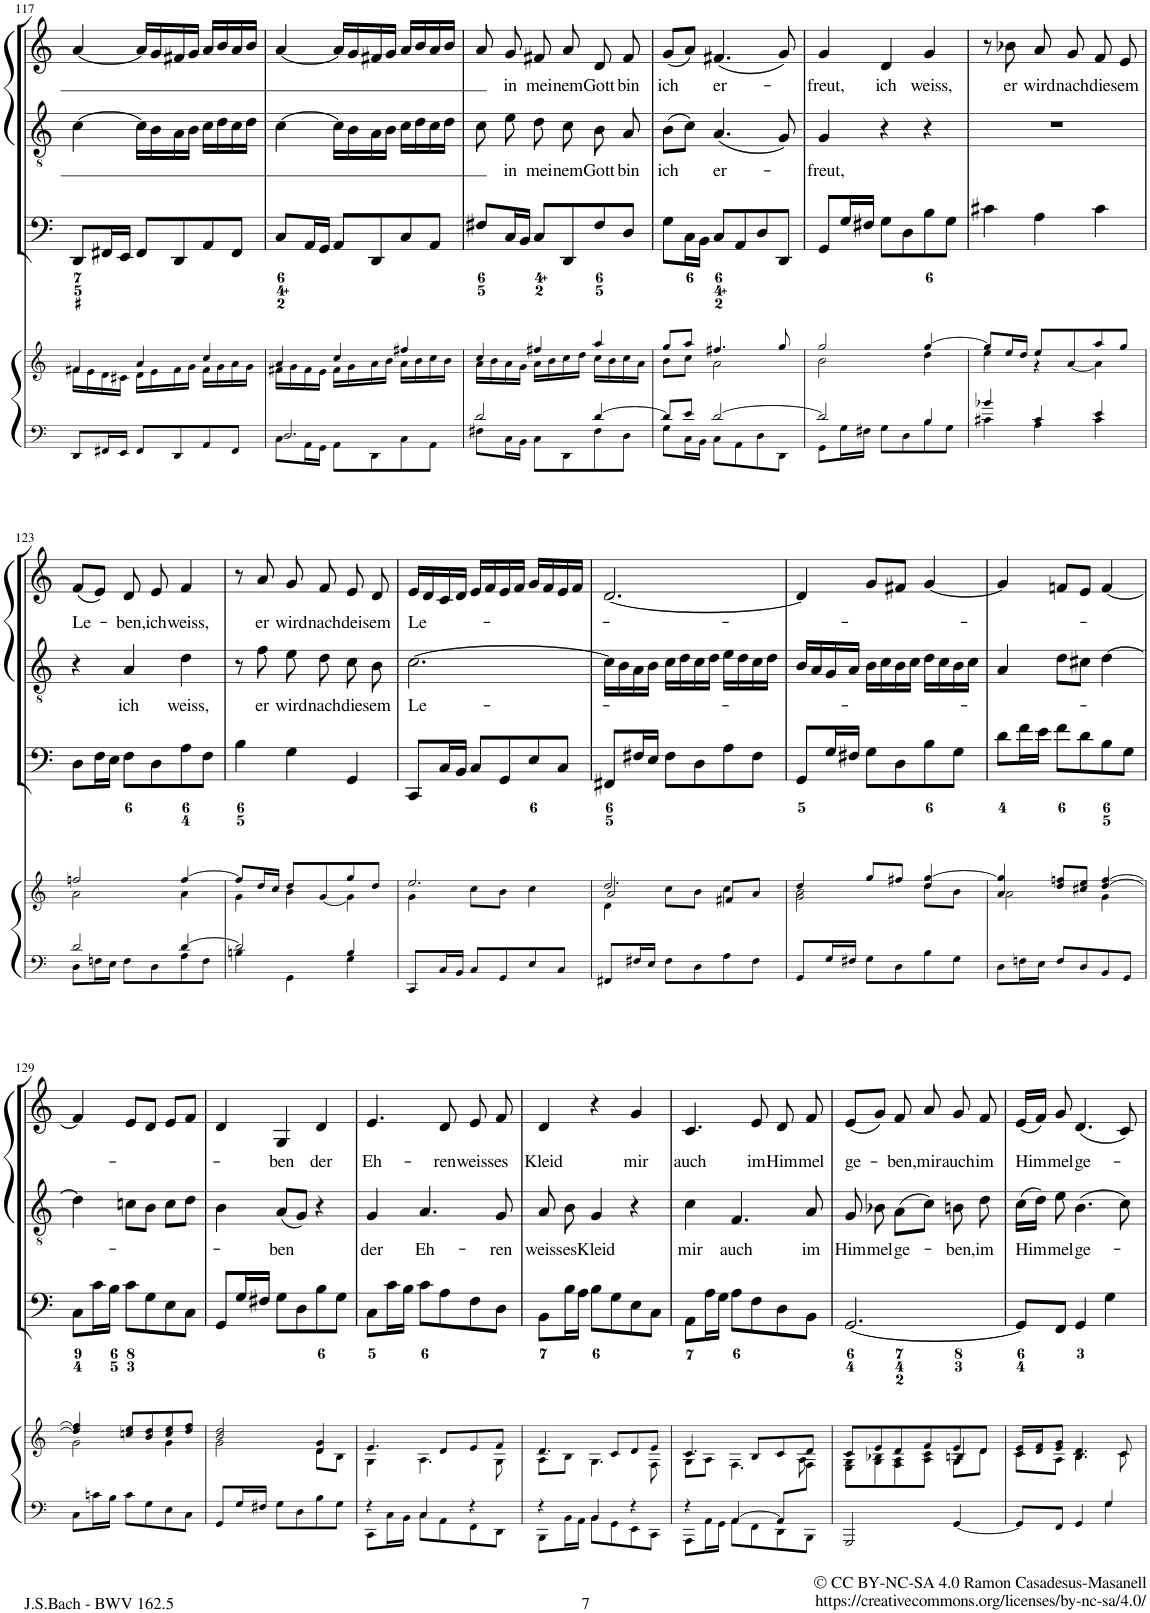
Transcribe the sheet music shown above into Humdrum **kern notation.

**kern	**kern	**kern	**kern	**text	**kern	**text
*part4	*part4	*part3	*part2	*part2	*part1	*part1
*staff5	*staff4	*staff3	*staff2	*staff2	*staff1	*staff1
*I"Piano reduction	*	*I"Continuo	*I"Tenore	*	*I"Alto	*
*I'Pno	*	*	*	*	*	*
!!LO:PB:g=z
*clefF4	*clefG2	*clefF4	*clefGv2	*	*clefG2	*
*k[]	*k[]	*k[]	*k[]	*	*k[]	*
*M3/4	*M3/4	*M3/4	*M3/4	*	*M3/4	*
=117	=117	=117	=117	=117	=117	=117
*	*^	*	*	*	*	*
8DD/L	4f#X/	16f#\LL	8DD/L	[4c\	.	[4a/	.
.	.	16e\	.	.	.	.	.
16FF#X/L	.	16d\	16FF#X/L	.	.	.	.
16EE/JJ	.	16c#X\JJ	16EE/JJ	.	.	.	.
8FF#/L	4a/	16d\LL	8FF#/L	16c\LL]	.	16a/LL]	.
.	.	16e\	.	16B\	.	16g/	.
8DD/	.	16f#\	8DD/	16A\	.	16f#X/	.
.	.	16g\JJ	.	16B\JJ	.	16g/JJ	.
8AA/	4cc/	16f#\LL	8AA/	16c\LL	.	16a/LL	.
.	.	16g\	.	16d\	.	16b/	.
8FF#/J	.	16a\	8FF#/J	16c\	.	16a/	.
.	.	16g\JJ	.	16d\JJ	.	16b/JJ	.
=118	=118	=118	=118	=118	=118	=118	=118
*^	*	*	*	*	*	*	*
2.D/	8C\L	4a/	16f#X\LL	8C/L	[4c\	.	[4a/	.
.	.	.	16g\	.	.	.	.	.
.	16AA\L	.	16f#\	16AA/L	.	.	.	.
.	16GG\JJ	.	16e\JJ	16GG/JJ	.	.	.	.
.	8AA\L	4cc/	16f#\LL	8AA/L	16c\LL]	.	16a/LL]	.
.	.	.	16g\	.	16B\	.	16g/	.
.	8DD\	.	16a\	8DD/	16A\	.	16f#X/	.
.	.	.	16b\JJ	.	16B\JJ	.	16g/JJ	.
.	8C\	4ff#X/	16a\LL	8C/	16c\LL	.	16a/LL	.
.	.	.	16b\	.	16d\	.	16b/	.
.	8AA\J	.	16cc\	8AA/J	16c\	.	16a/	.
.	.	.	16b\JJ	.	16d\JJ	.	16b/JJ	.
=119	=119	=119	=119	=119	=119	=119	=119	=119
2d/	8F#X\L	4cc/	16a\LL	8F#X/L	8c\	.	8a/	.
.	.	.	16b\	.	.	.	.	.
!	!	!	!	!	!	!LO:LY:b	!	!LO:LY:b
.	16C\L	.	16a\	16C/L	8e\	in	8g/	in
.	16BB\JJ	.	16g\JJ	16BB/JJ	.	.	.	.
!	!	!	!	!	!	!LO:LY:b	!	!LO:LY:b
.	8C\L	4ff#X/	16a\LL	8C/L	8d\	mei-	8f#X/	mei-
.	.	.	16b\	.	.	.	.	.
!	!	!	!	!	!	!LO:LY:b	!	!LO:LY:b
.	8DD\	.	16cc\	8DD/	8c\	-nem	8a/	-nem
.	.	.	16dd\JJ	.	.	.	.	.
!	!	!	!	!	!	!LO:LY:b	!	!LO:LY:b
[4d/	8F#\	4aa/	16cc\LL	8F#/	8B\	Gott	8d/	Gott
.	.	.	16b\	.	.	.	.	.
!	!	!	!	!	!	!LO:LY:b	!	!LO:LY:b
.	8D\J	.	16cc\	8D/J	8A/	bin	8f#/	bin
.	.	.	16a\JJ	.	.	.	.	.
=120	=120	=120	=120	=120	=120	=120	=120	=120
!	!	!	!	!	!	!LO:LY:b	!	!LO:LY:b
8d/L]	8G\L	8gg/L	8b\L	8G\L	(8B\L	ich	(8g/L	ich
8e/J	16C\L	8aa/J	8cc\J	16C\L	8c\J)	.	8a/J)	.
.	16BB\JJ	.	.	16BB\JJ	.	.	.	.
!	!	!	!	!	!	!LO:LY:b	!	!LO:LY:b
[2d/	8C\L	4.ff#X/	2a\	8C/L	(4.A/	er-	(4.f#X/	er-
.	8AA\	.	.	8AA/	.	.	.	.
.	8D\	.	.	8D/	.	.	.	.
.	8DD\J	8gg/	.	8DD/J	8G/)	.	8g/)	.
=121	=121	=121	=121	=121	=121	=121	=121	=121
!	!	!	!	!	!	!LO:LY:b	!	!LO:LY:b
2d/]	8GG\L	2gg/	2b\	8GG/L	4G/	-freut,	4g/	-freut,
.	16G\L	.	.	16G/L	.	.	.	.
.	16F#X\JJ	.	.	16F#X/JJ	.	.	.	.
!	!	!	!	!	!	!	!	!LO:LY:b
.	8G\L	.	.	8G\L	4r	.	4d/	ich
.	8D\	.	.	8D\	.	.	.	.
!	!	!	!	!	!	!	!	!LO:LY:b
4B/	8B\	[4gg/	4dd\	8B\	4r	.	4g/	weiss,
.	8G\J	.	.	8G\J	.	.	.	.
=122	=122	=122	=122	=122	=122	=122	=122	=122
4b-X/	4c#X\	8gg/L]	4ee\	4c#X\	2.r	.	8r	.
!	!	!	!	!	!	!	!	!LO:LY:b
.	.	16ee/L	.	.	.	.	8b-X\	er
.	.	16dd/JJ	.	.	.	.	.	.
!	!	!	!	!	!	!	!	!LO:LY:b
4c#/	4A\	8ee/L	4r	4A\	.	.	8a/	wird
!	!	!	!	!	!	!	!	!LO:LY:b
.	.	[<8a/	.	.	.	.	8g/	nach
!	!	!	!	!	!	!	!	!LO:LY:b
4e/	4c#\	8aa/	4a\]	4c#\	.	.	8f/	die-
!	!	!	!	!	!	!	!	!LO:LY:b
.	.	8gg/J	.	.	.	.	8e/	-sem
!!LO:LB:g=z
=123	=123	=123	=123	=123	=123	=123	=123	=123
!	!	!	!	!	!	!	!	!LO:LY:b
2d/	8D\L	2ffn/	2a\	8D\L	4r	.	(8f/L	Le-
.	16Fn\L	.	.	16F\L	.	.	8e/J)	.
.	16E\JJ	.	.	16E\JJ	.	.	.	.
!	!	!	!	!	!	!LO:LY:b	!	!LO:LY:b
.	8F\L	.	.	8F\L	4A/	ich	8d/	-ben,
!	!	!	!	!	!	!	!	!LO:LY:b
.	8D\	.	.	8D\	.	.	8e/	ich
!	!	!	!	!	!	!LO:LY:b	!	!LO:LY:b
[4d/	8A\	[4ff/	4a\	8A\	4d\	weiss,	4f/	weiss,
.	8F\J	.	.	8F\J	.	.	.	.
=124	=124	=124	=124	=124	=124	=124	=124	=124
2d/]	4Bn\	8ff/L]	4g\	4B\	8r	.	8r	.
!	!	!	!	!	!	!LO:LY:b	!	!LO:LY:b
.	.	16dd/L	.	.	8f\	er	8a/	er
.	.	16cc/JJ	.	.	.	.	.	.
!	!	!	!	!	!	!LO:LY:b	!	!LO:LY:b
.	4GG\	8dd/L	4b\	4G\	8e\	wird	8g/	wird
!	!	!	!	!	!	!LO:LY:b	!	!LO:LY:b
.	.	[<8g/	.	.	8d\	nach	8f/	nach
!	!	!	!	!	!	!LO:LY:b	!	!LO:LY:b
4B/	4G\	8gg/	4g\]	4GG/	8c\	die-	8e/	dei-
!	!	!	!	!	!	!LO:LY:b	!	!LO:LY:b
.	.	8dd/J	.	.	8B\	-sem	8d/	-sem
*v	*v	*	*	*	*	*	*	*
=125	=125	=125	=125	=125	=125	=125	=125
!	!	!	!	!	!LO:LY:b	!	!LO:LY:b
8CC/L	2.ee/	4g\	8CC/L	[2.c\	Le-	16e/LL	Le-
.	.	.	.	.	.	16d/	.
16C/L	.	.	16C/L	.	.	16c/	.
16BB/JJ	.	.	16BB/JJ	.	.	16d/JJ	.
8C/L	.	8cc\L	8C/L	.	.	16e/LL	.
.	.	.	.	.	.	16f/	.
8GG/	.	8b\J	8GG/	.	.	16e/	.
.	.	.	.	.	.	16f/JJ	.
8E/	.	4cc\	8E/	.	.	16g/LL	.
.	.	.	.	.	.	16f/	.
8C/J	.	.	8C/J	.	.	16e/	.
.	.	.	.	.	.	16f/JJ	.
=126	=126	=126	=126	=126	=126	=126	=126
*	*	*^	*	*	*	*	*
8FF#X/L	2.dd/	4d\	2a/	8FF#X/L	16c\LL]	.	[2.d/	.
.	.	.	.	.	16B\	.	.	.
16F#X/L	.	.	.	16F#X/L	16A\	.	.	.
16E/JJ	.	.	.	16E/JJ	16B\JJ	.	.	.
8F#\L	.	8cc\L	.	8F#\L	16c\LL	.	.	.
.	.	.	.	.	16d\	.	.	.
8D\	.	8b\J	.	8D\	16c\	.	.	.
.	.	.	.	.	16d\JJ	.	.	.
8A\	.	4cc\	8f#X/L	8A\	16e\LL	.	.	.
.	.	.	.	.	16d\	.	.	.
8F#\J	.	.	8a/J	8F#\J	16c\	.	.	.
.	.	.	.	.	16d\JJ	.	.	.
*	*	*v	*v	*	*	*	*	*
=127	=127	=127	=127	=127	=127	=127	=127
8GG/L	4dd/	2g\ 2b\	8GG/L	16B/LL	.	4d/]	.
.	.	.	.	16A/	.	.	.
16G/L	.	.	16G/L	16G/	.	.	.
16F#X/JJ	.	.	16F#X/JJ	16A/JJ	.	.	.
8G\L	8gg/L	.	8G\L	16B\LL	.	8g/L	.
.	.	.	.	16c\	.	.	.
8D\	8ff#X/J	.	8D\	16B\	.	8f#X/J	.
.	.	.	.	16c\JJ	.	.	.
8B\	4dd/ [4gg/	8dd\L	8B\	16d\LL	.	[4g/	.
.	.	.	.	16c\	.	.	.
8G\J	.	8b\J	8G\J	16B\	.	.	.
.	.	.	.	16c\JJ	.	.	.
=128	=128	=128	=128	=128	=128	=128	=128
8D\L	4a/ 4gg/]	2a\	8d\L	4A/	.	4g/]	.
16Fn\L	.	.	16f\L	.	.	.	.
16E\JJ	.	.	16e\JJ	.	.	.	.
8F/L	8dd/ 8ffn/L	.	8f\L	8d\L	.	8fn/L	.
8D/	8cc#X/ 8ee/J	.	8d\	8c#X\J	.	8e/J	.
8BB/	[4dd/ [4ff/	4g\	8B\	[4d\	.	[4f/	.
8GG/J	.	.	8G\J	.	.	.	.
!!LO:LB:g=z
=129	=129	=129	=129	=129	=129	=129	=129
8C\L	4dd/] 4ff/]	2g\	8C\L	4d\]	.	4f/]	.
16cn\L	.	.	16c\L	.	.	.	.
16B\JJ	.	.	16B\JJ	.	.	.	.
8c\L	8ccn/ 8ee/L	.	8c\L	8cn\L	.	8e/L	.
8G\	8b/ 8dd/	.	8G\	8B\J	.	8d/J	.
8E\	8cc/ 8ee/	4g\	8E\	8c\L	.	8e/L	.
8C\J	8dd/ 8ff/J	.	8C\J	8d\J	.	8f/J	.
=130	=130	=130	=130	=130	=130	=130	=130
8GG/L	2b/ 2dd/	2g\	8GG/L	4B\	.	4d/	.
16G/L	.	.	16G/L	.	.	.	.
16F#X/JJ	.	.	16F#X/JJ	.	.	.	.
!	!	!	!	!	!LO:LY:b	!	!LO:LY:b
8G\L	.	.	8G\L	(8A/L	-ben	4G/	-ben
8D\	.	.	8D\	8G/J)	.	.	.
!	!	!	!	!	!	!	!LO:LY:b
8B\	4d/ 4g/	8d\L	8B\	4r	.	4d/	der
8G\J	.	8B\J	8G\J	.	.	.	.
=131	=131	=131	=131	=131	=131	=131	=131
*^	*	*	*	*	*	*	*
!	!	!	!	!	!	!LO:LY:b	!	!LO:LY:b
4r	8CC\L	4.e/	4G\	8C\L	4G/	der	4.e/	Eh-
.	16C\L	.	.	16c\L	.	.	.	.
.	16BB\JJ	.	.	16B\JJ	.	.	.	.
!	!	!	!	!	!	!LO:LY:b	!	!
4C/	8C\L	.	4.A\	8c\L	4.A/	Eh-	.	.
!	!	!	!	!	!	!	!	!LO:LY:b
.	8AA\	8d/L	.	8A\	.	.	8d/	-ren
!	!	!	!	!	!	!	!	!LO:LY:b
4r	8FF\	8e/	.	8F\	.	.	8e/	weiss-
!	!	!	!	!	!	!LO:LY:b	!	!LO:LY:b
.	8DD\J	8f/J	8G\	8D\J	8G/	-ren	8f/	-es
=132	=132	=132	=132	=132	=132	=132	=132	=132
!	!	!	!	!	!	!LO:LY:b	!	!LO:LY:b
4r	8BBB\L	4.d/	8A\L	8BB\L	8A/	weiss-	4d/	Kleid
!	!	!	!	!	!	!LO:LY:b	!	!
.	16BB\L	.	8B\J	16B\L	8B\	-es	.	.
.	16AA\JJ	.	.	16A\JJ	.	.	.	.
!	!	!	!	!	!	!LO:LY:b	!	!
4BB/	8BB\L	.	4.G\	8B\L	4G/	Kleid	4r	.
.	8GG\	8c/L	.	8G\	.	.	.	.
!	!	!	!	!	!	!	!	!LO:LY:b
4r	8EE\	8d/	.	8E\	4r	.	4g/	mir
.	8CC\J	8e/J	8F\	8C\J	.	.	.	.
=133	=133	=133	=133	=133	=133	=133	=133	=133
*	*	*	*^	*	*	*	*	*
!	!	!	!	!	!	!	!LO:LY:b	!	!LO:LY:b
4r	8AAA\L	4.c/	8G\L	8ryy	8AA\L	4c\	mir	4.c/	auch
*	*	*	*v	*v	*	*	*	*	*
.	16AA\L	.	8A\J	16A\L	.	.	.	.
.	16GG\JJ	.	.	16G\JJ	.	.	.	.
!	!	!	!	!	!	!LO:LY:b	!	!
[4AA/	8AA\L	.	4.F\	8A\L	4.F/	auch	.	.
!	!	!	!	!	!	!	!	!LO:LY:b
.	8FF\	8B/L	.	8F\	.	.	8e/	im
!	!	!	!	!	!	!	!	!LO:LY:b
8AA/L]	8DD\	8c/	.	8D\	.	.	8d/	Him-
*	*	*	*^	*	*	*	*	*
!	!	!	!	!	!	!	!LO:LY:b	!	!LO:LY:b
8ryy	8BBB\J	8d/J	8A\	8F\J	8BB\J	8A/	im	8f/	-mel
=134	=134	=134	=134	=134	=134	=134	=134	=134	=134
!	!	!	!	!	!	!	!LO:LY:b	!	!LO:LY:b
*v	*v	*	*	*	*	*	*	*	*
2GGG/	8c/L	8E\ 8G\L	2ryy	[2.GG/	8G/	Him-	(8e/L	ge-
!	!	!	!	!	!	!LO:LY:b	!	!
.	8e/	8G\ 8B-X\	.	.	8B-X\	-mel	8g/J)	.
!	!	!	!	!	!	!LO:LY:b	!	!LO:LY:b
.	8d/	8F\ 8A\	.	.	(8A\L	ge-	8f/	-ben,
!	!	!	!	!	!	!	!	!LO:LY:b
.	8f/	8A\ 8c\J	.	.	8c\J)	.	8a/	mir
!	!	!	!	!	!	!LO:LY:b	!	!LO:LY:b
[<4GG/	8e/	8G\L	4Bn/	.	8Bn\	-ben,	8g/	auch
!	!	!	!	!	!	!LO:LY:b	!	!LO:LY:b
.	8d/J	8d\J	.	.	8d\	im	8f/	im
*	*	*v	*v	*	*	*	*	*
=135	=135	=135	=135	=135	=135	=135	=135
*^	*	*	*	*	*	*	*
!	!	!	!	!	!	!LO:LY:b	!	!LO:LY:b
8GG/L]	2ryy	16c/ 16e/LL	8c\L	8GG/L]	(16c\LL	Him-	(16e/LL	Him-
.	.	16d/ 16f/J	.	.	16d\JJ)	.	16f/JJ)	.
!	!	!	!	!	!	!LO:LY:b	!	!LO:LY:b
8FF/J	.	8e/ 8g/J	8A\J	8FF/J	8e\	-mel	8g/	-mel
!	!	!	!	!	!	!LO:LY:b	!	!LO:LY:b
4GG/	.	4.B/ 4.d/	4.B\	4GG/	(4.B\	ge-	(4.d/	ge-
4G/	4G\	.	.	4G\	.	.	.	.
.	.	8c/	8c\	.	8c\)	.	8c/)	.
*v	*v	*	*	*	*	*	*	*
*	*v	*v	*	*	*	*	*
=	=	=	=	=	=	=
*-	*-	*-	*-	*-	*-	*-
